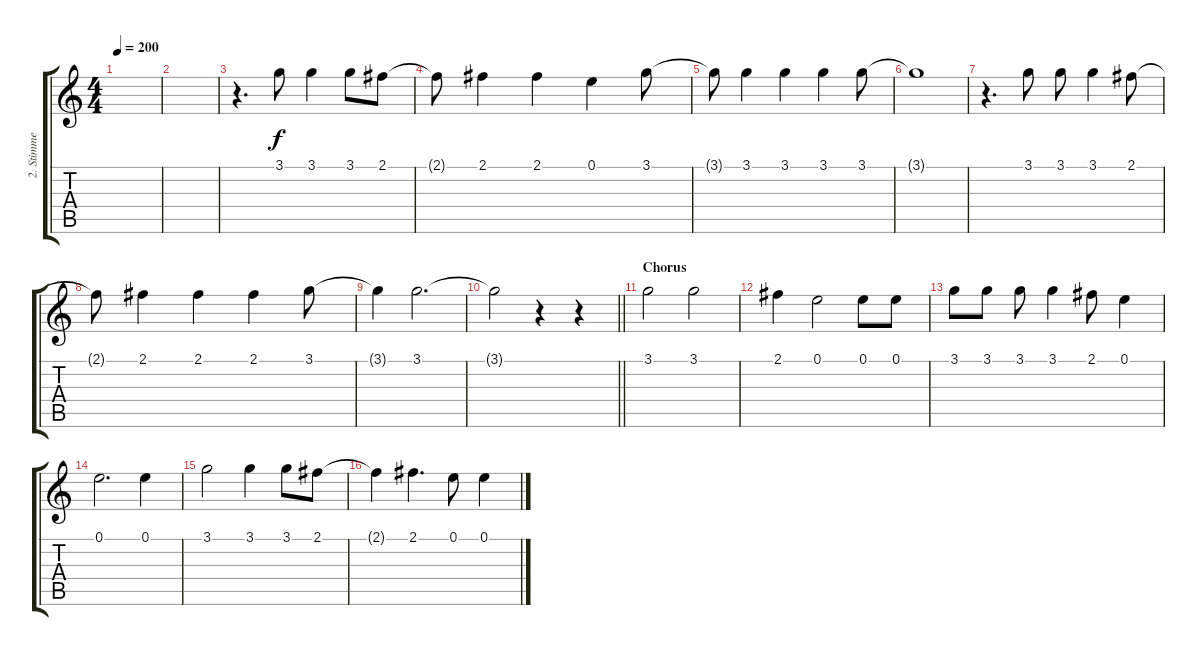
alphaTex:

\track ("2. Stimme" "2. Stimme") {instrument overdrivenguitar}
\staff {score tabs}
\tuning (E4 B3 G3 D3 A2 E2) {hide}
\ts (4 4)
\tempo 200
\clef g2
\ks c
|
|
r.4{d} 3.1.8 3.1.4 3.1.8 2.1.8 |
2.1{t}.8 2.1.4 2.1.4 0.1.4 3.1.8 |
3.1{t}.8 3.1.4 3.1.4 3.1.4 3.1.8 |
3.1{t}.1 |
r.4{d} 3.1.8 3.1.8 3.1.4 2.1.8 |
2.1{t}.8 2.1.4 2.1.4 2.1.4 3.1.8 |
3.1{t}.4 3.1.2{d} |
\barLineRight lightlight
3.1{t}.2 r.4 r.4 |
\section ("" "Chorus")
3.1.2 3.1.2 |
2.1.4 0.1.2 0.1.8 0.1.8 |
3.1.8 3.1.8 3.1.8 3.1.4 2.1.8 0.1.4 |
0.1.2{d} 0.1.4 |
3.1.2 3.1.4 3.1.8 2.1.8 |
2.1{t}.4 2.1.4{d} 0.1.8 0.1.4
